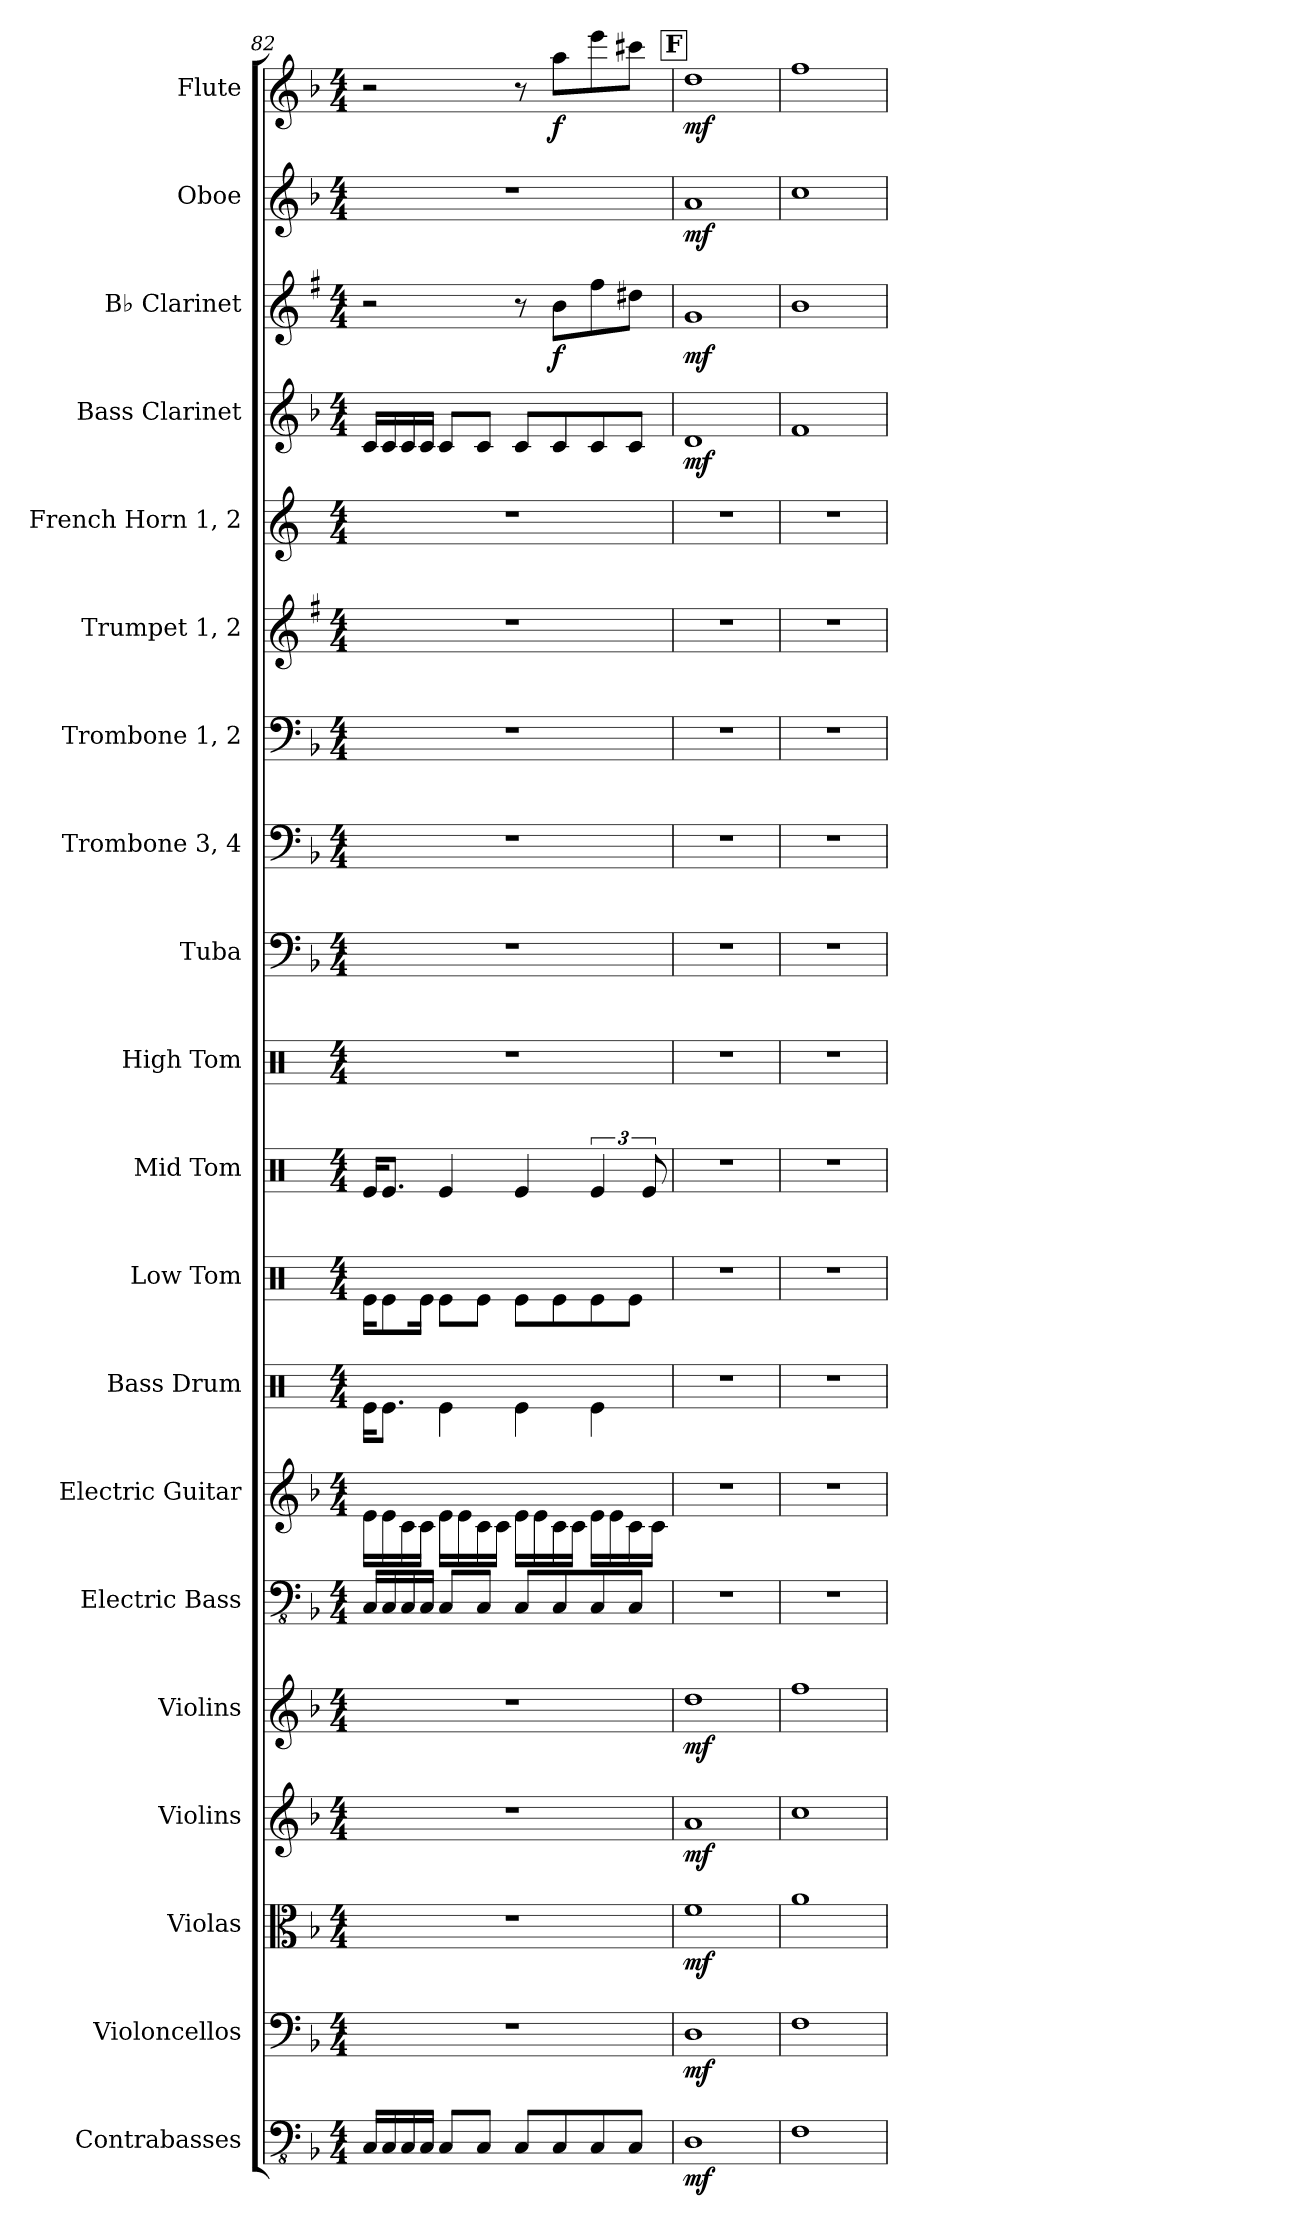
**kern	**dynam	**kern	**dynam	**kern	**dynam	**kern	**dynam	**kern	**dynam	**kern	**kern	**kern	**kern	**kern	**kern	**kern	**kern	**kern	**kern	**kern	**kern	**dynam	**kern	**dynam	**kern	**dynam	**kern	**dynam
*part20	*part20	*part19	*part19	*part18	*part18	*part17	*part17	*part16	*part16	*part15	*part14	*part13	*part12	*part11	*part10	*part9	*part8	*part7	*part6	*part5	*part4	*part4	*part3	*part3	*part2	*part2	*part1	*part1
*staff20	*staff20	*staff19	*staff19	*staff18	*staff18	*staff17	*staff17	*staff16	*staff16	*staff15	*staff14	*staff13	*staff12	*staff11	*staff10	*staff9	*staff8	*staff7	*staff6	*staff5	*staff4	*staff4	*staff3	*staff3	*staff2	*staff2	*staff1	*staff1
*I"Contrabasses	*	*I"Violoncellos	*	*I"Violas	*	*I"Violins	*	*I"Violins	*	*I"Electric Bass	*I"Electric Guitar	*I"Bass Drum	*I"Low Tom	*I"Mid Tom	*I"High Tom	*I"Tuba	*I"Trombone 3, 4	*I"Trombone 1, 2	*I"Trumpet 1, 2	*I"French Horn 1, 2	*I"Bass Clarinet	*	*I"B♭ Clarinet	*	*I"Oboe	*	*I"Flute	*
*I'Cbs.	*	*I'Vcs.	*	*I'Vlas.	*	*I'Vlns.	*	*I'Vlns.	*	*I'El. B.	*I'El. Guit.	*I'B. Dr.	*I'L Tom	*I'M Tom	*I'H Tom	*I'Tba.	*I'Tbn. 3, 4	*I'Tbn. 1, 2	*I'Tpt. 1, 2	*I'F Hn. 1, 2	*I'B. Cl.	*	*I'B♭ Cl.	*	*I'Ob.	*	*I'Fl.	*
*clefFv4	*	*clefF4	*	*clefC3	*	*clefG2	*	*clefG2	*	*clefFv4	*clefG2	*clefX	*clefX	*clefX	*clefX	*clefF4	*clefF4	*clefF4	*clefG2	*clefG2	*clefG2	*	*clefG2	*	*clefG2	*	*clefG2	*
*	*	*	*	*	*	*	*	*	*	*	*	*	*	*	*	*	*	*	*ITrd1c2	*ITrd4c7	*ITrd8c14	*	*ITrd1c2	*	*	*	*	*
*k[b-]	*	*k[b-]	*	*k[b-]	*	*k[b-]	*	*k[b-]	*	*k[b-]	*k[b-]	*k[]	*k[]	*k[]	*k[]	*k[b-]	*k[b-]	*k[b-]	*k[b-]	*k[b-]	*k[b-]	*	*k[b-]	*	*k[b-]	*	*k[b-]	*
*M4/4	*	*M4/4	*	*M4/4	*	*M4/4	*	*M4/4	*	*M4/4	*M4/4	*M4/4	*M4/4	*M4/4	*M4/4	*M4/4	*M4/4	*M4/4	*M4/4	*M4/4	*M4/4	*	*M4/4	*	*M4/4	*	*M4/4	*
=82	=82	=82	=82	=82	=82	=82	=82	=82	=82	=82	=82	=82	=82	=82	=82	=82	=82	=82	=82	=82	=82	=82	=82	=82	=82	=82	=82	=82
16CC/LL	.	1r	.	1r	.	1r	.	1r	.	16CC/LL	16e\LL	16Re\KL	16Re\KL	16Re/KL	1r	1r	1r	1r	1r	1r	16C/LL	.	2r	.	1r	.	2r	.
16CC/	.	.	.	.	.	.	.	.	.	16CC/	16e\	8.Re\J	8Re\	8.Re/J	.	.	.	.	.	.	16C/	.	.	.	.	.	.	.
16CC/	.	.	.	.	.	.	.	.	.	16CC/	16c\	.	.	.	.	.	.	.	.	.	16C/	.	.	.	.	.	.	.
16CC/JJ	.	.	.	.	.	.	.	.	.	16CC/JJ	16c\JJ	.	16Re\Jk	.	.	.	.	.	.	.	16C/JJ	.	.	.	.	.	.	.
8CC/L	.	.	.	.	.	.	.	.	.	8CC/L	16e\LL	4Re\	8Re\L	4Re/	.	.	.	.	.	.	8C/L	.	.	.	.	.	.	.
.	.	.	.	.	.	.	.	.	.	.	16e\	.	.	.	.	.	.	.	.	.	.	.	.	.	.	.	.	.
8CC/J	.	.	.	.	.	.	.	.	.	8CC/J	16c\	.	8Re\J	.	.	.	.	.	.	.	8C/J	.	.	.	.	.	.	.
.	.	.	.	.	.	.	.	.	.	.	16c\JJ	.	.	.	.	.	.	.	.	.	.	.	.	.	.	.	.	.
8CC/L	.	.	.	.	.	.	.	.	.	8CC/L	16e\LL	4Re\	8Re\L	4Re/	.	.	.	.	.	.	8C/L	.	8r	.	.	.	8r	.
.	.	.	.	.	.	.	.	.	.	.	16e\	.	.	.	.	.	.	.	.	.	.	.	.	.	.	.	.	.
!	!	!	!	!	!	!	!	!	!	!	!	!	!	!	!	!	!	!	!	!	!	!	!	!LO:DY:b	!	!	!	!LO:DY:b
8CC/	.	.	.	.	.	.	.	.	.	8CC/	16c\	.	8Re\	.	.	.	.	.	.	.	8C/	.	8a\L	f	.	.	8aa\L	f
.	.	.	.	.	.	.	.	.	.	.	16c\JJ	.	.	.	.	.	.	.	.	.	.	.	.	.	.	.	.	.
8CC/	.	.	.	.	.	.	.	.	.	8CC/	16e\LL	4Re\	8Re\	6Re/	.	.	.	.	.	.	8C/	.	8ee\	.	.	.	8eee\	.
.	.	.	.	.	.	.	.	.	.	.	16e\	.	.	.	.	.	.	.	.	.	.	.	.	.	.	.	.	.
8CC/J	.	.	.	.	.	.	.	.	.	8CC/J	16c\	.	8Re\J	.	.	.	.	.	.	.	8C/J	.	8cc#X\J	.	.	.	8ccc#X\J	.
.	.	.	.	.	.	.	.	.	.	.	.	.	.	12Re/	.	.	.	.	.	.	.	.	.	.	.	.	.	.
.	.	.	.	.	.	.	.	.	.	.	16c\JJ	.	.	.	.	.	.	.	.	.	.	.	.	.	.	.	.	.
!!LO:REH:place=s1:a:B:fs=14:t=F
=83	=83	=83	=83	=83	=83	=83	=83	=83	=83	=83	=83	=83	=83	=83	=83	=83	=83	=83	=83	=83	=83	=83	=83	=83	=83	=83	=83	=83
!	!LO:DY:b	!	!LO:DY:b	!	!LO:DY:b	!	!LO:DY:b	!	!LO:DY:b	!	!	!	!	!	!	!	!	!	!	!	!	!LO:DY:b	!	!LO:DY:b	!	!LO:DY:b	!	!LO:DY:b
1DD	mf	1D	mf	1f	mf	1a	mf	1dd	mf	1r	1r	1r	1r	1r	1r	1r	1r	1r	1r	1r	1D	mf	1f	mf	1a	mf	1dd	mf
=84	=84	=84	=84	=84	=84	=84	=84	=84	=84	=84	=84	=84	=84	=84	=84	=84	=84	=84	=84	=84	=84	=84	=84	=84	=84	=84	=84	=84
1FF	.	1F	.	1a	.	1cc	.	1ff	.	1r	1r	1r	1r	1r	1r	1r	1r	1r	1r	1r	1F	.	1a	.	1cc	.	1ff	.
=	=	=	=	=	=	=	=	=	=	=	=	=	=	=	=	=	=	=	=	=	=	=	=	=	=	=	=	=
*-	*-	*-	*-	*-	*-	*-	*-	*-	*-	*-	*-	*-	*-	*-	*-	*-	*-	*-	*-	*-	*-	*-	*-	*-	*-	*-	*-	*-
